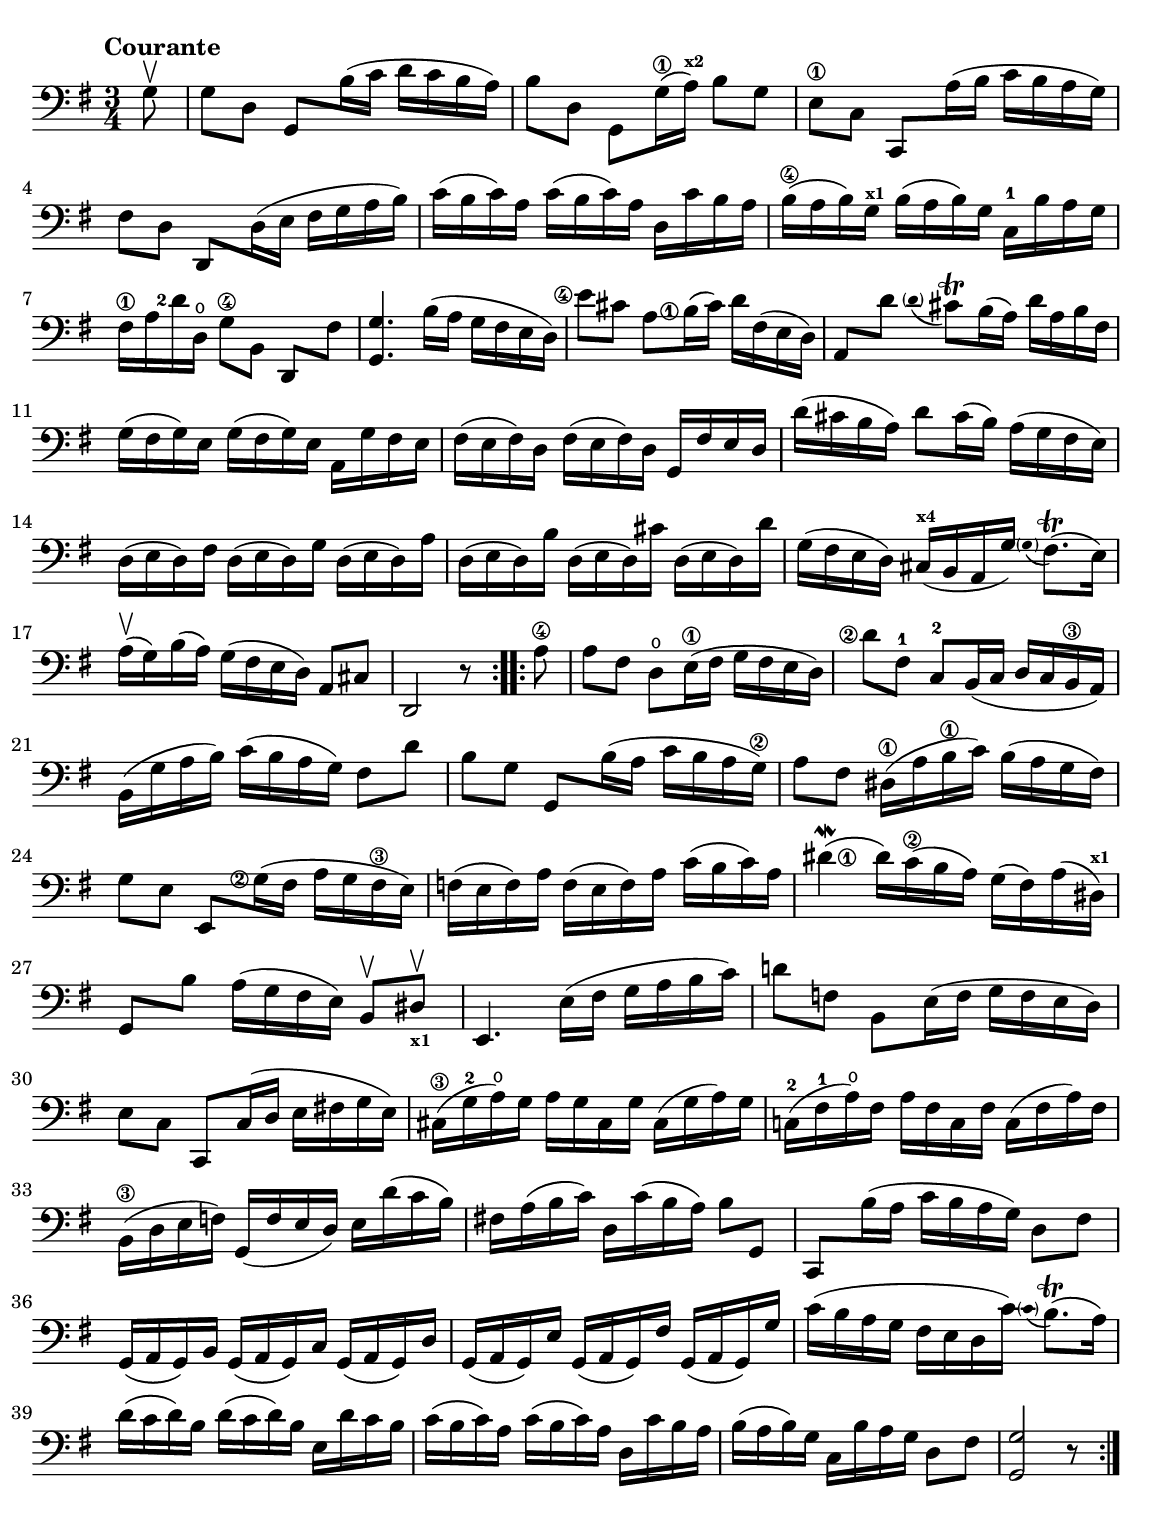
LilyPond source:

#(set-global-staff-size 21)

\version "2.18.2"

\header {
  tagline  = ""
}

\language "italiano"

% iPad Pro 12.9

\paper {
  paper-width  = 195\mm
  paper-height = 260\mm
  indent = #0
  page-count = #1
  line-width = #184
  print-page-number = ##f
  ragged-last-bottom = ##t
  ragged-bottom = ##f
%  ragged-last = ##t
}

% \phrasingSlurDashed
% \SlurDashed
% \slurSolid

\score {
  \new Staff {
    \set fingeringOrientations = #'(left)
    \override Beam.auto-knee-gap = #2
    \override Hairpin.to-barline = ##f
    \override ParenthesesItem.padding = #0.1
    \override ParenthesesItem.font-size = #-1

    \tempo "Courante"
    \time 3/4
    \key sol \major
    \clef "bass"

    \repeat volta 2 {
    | \partial 8
      sol8\upbow
    | sol8 re8 sol,8 si16( do'16 re'16 do'16 si16 la16)
    | si8 re8 sol,8 sol16(\1 la16)^\markup{\bold\teeny "x2"} si8 sol8
    | mi8\1 do8 do,8 la16( si16 do'16 si16 la16 sol16)
    | fad8 re8 \stemUp re,8 \stemDown re16( mi16 \stemNeutral fad16 sol16 la16 si16)
    | do'16( si16 do'16) la16 do'16( si16 do'16) la16
      re16 do'16 si16 la16
    | si16(\4 la16 si16) sol16^\markup{\bold\teeny "x1"} si16( la16 si16) sol16
      do16-1 si16 la16 sol16
    | fad16\1 la16 <re'-2>16 re16\open sol8[\4 si,8] re,8[ fad8]
    | <<sol,4. sol4.>> si16( la16 sol16 fad16 mi16 re16)
    | <mi'\finger \markup{\circle 4}>8 dod'8 la8 <si\finger\markup{\circle 1}>16(
      dod'16) re'16 fad16( mi16 re16)
    | la,8 re'8
      \appoggiatura {\hide Stem \parenthesize re'8 \undo \hide Stem} dod'8\trill
      si16( la16) re'16 la16 si16 fad16
    | sol16( fad16 sol16) mi16 sol16( fad16 sol16) mi16
      la,16 sol16 fad16 mi16
    | fad16( mi16 fad16) re16 fad16( mi16 fad16) re16
      sol,16 fad16 mi16 re16
    | re'16( dod'16 si16 la16) re'8 dod'16( si16)
      la16( sol16 fad16 mi16)
    | re16( mi16 re16) fad16 re16( mi16 re16) sol16
      re16( mi16 re16) la16
    | re16( mi16 re16) si16 re16( mi16 re16) dod'16
      re16( mi16 re16) re'16
    | sol16( fad16 mi16 re16) dod16(^\markup{\bold\teeny x4} si,16 la,16 sol16)
      \appoggiatura {\hide Stem \parenthesize sol8 \undo \hide Stem} fad8.\trill(
      mi16)
    | la16(\upbow sol16) si16( la16) sol16( fad16 mi16 re16)
      la,8 dod8
    | \partial 2. re,2 r8
    }

    \repeat volta 2 {
    | la8\4
    | \set Score.currentBarNumber = #19
      la8 fad8 re8\open mi16(\1 fad16 sol16 fad16 mi16 re16)
    | <re'\finger\markup{\circle 2}>8 fad8-1 do8-2 si,16( do16 re16 do16 si,16\3 la,16)
    | si,16( sol16 la16 si16) do'16( si16 la16 sol16) fad8 re'8
    | si8 sol8 \stemUp sol,8 \stemNeutral si16( la16 do'16 si16 la16 sol16)\2
    | la8 fad8 red16\1( la16 si16\1 do'16) si16( la16 sol16 fad16)
    | sol8 mi8 \stemUp mi,8 \stemDown <sol\finger\markup{\circle 2}>16( fad16 
      \stemNeutral la16 sol16 fad16\3 mi16)
    | fa16( mi16 fa16) la16 fa16( mi16 fa16) la16
      do'16( si16 do'16) la16
    | \set fingeringOrientations = #'(right)
      <red'\finger\markup{\circle 1}>4\mordent( red'16) do'16(\2 si16 la16)
      sol16( fad16) la16( red16)^\markup{\bold\teeny x1}
    | sol,8 si8 la16( sol16 fad16 mi16) si,8\upbow red8\upbow_\markup{\bold\teeny x1}
    | mi,4. mi16( fad16 sol16 la16 si16 do'16)
    | re'!8 fa!8 si,8 mi16( fa16 sol16 fa16 mi16 re16)
    | mi8 do8 do,8 do16( re16 mi16 fad!16 sol16 mi16)
    | dod16(\3 sol16-2 la16)\open sol16 la16 sol16 dod16 sol16
      dod16( sol16 la16) sol16
    | do!16(-2 fad16-1 la16)\open fad16 la16 fad16 do16 fad16
      do16( fad16 la16) fad16
    | si,16(\3 re16 mi16 fa!16) sol,16( fa16 mi16 re16)
      mi16 re'16( do'16 si16)
    | fad!16 la16( si16 do'16) re16 do'16( si16 la16) si8 sol,8
    | do,8 si16( la16 do'16 si16 la16 sol16) re8 fad8
    | sol,16( la,16 sol,16) si,16 sol,16( la,16 sol,16) do16
      sol,16( la,16 sol,16) re16
    | sol,16( la,16 sol,16) mi16 sol,16( la,16 sol,16) fad16
      sol,16( la,16 sol,16) sol16
    | do'16( si16 la16 sol16 fad16 mi16 re16 do'16)
      \appoggiatura {\hide Stem \parenthesize do'8 \undo \hide Stem} si8.\trill( la16)
    | re'16( do'16 re'16) si16 re'16( do'16 re'16) si16
      mi16 re'16 do'16 si16
    | do'16( si16 do'16) la16 do'16( si16 do'16) la16
      re16 do'16 si16 la16
    | si16( la16 si16) sol16 do16 si16 la16 sol16 re8 fad8
    | \partial 2. <<sol,2 sol2>> r8
    }
  }
}
